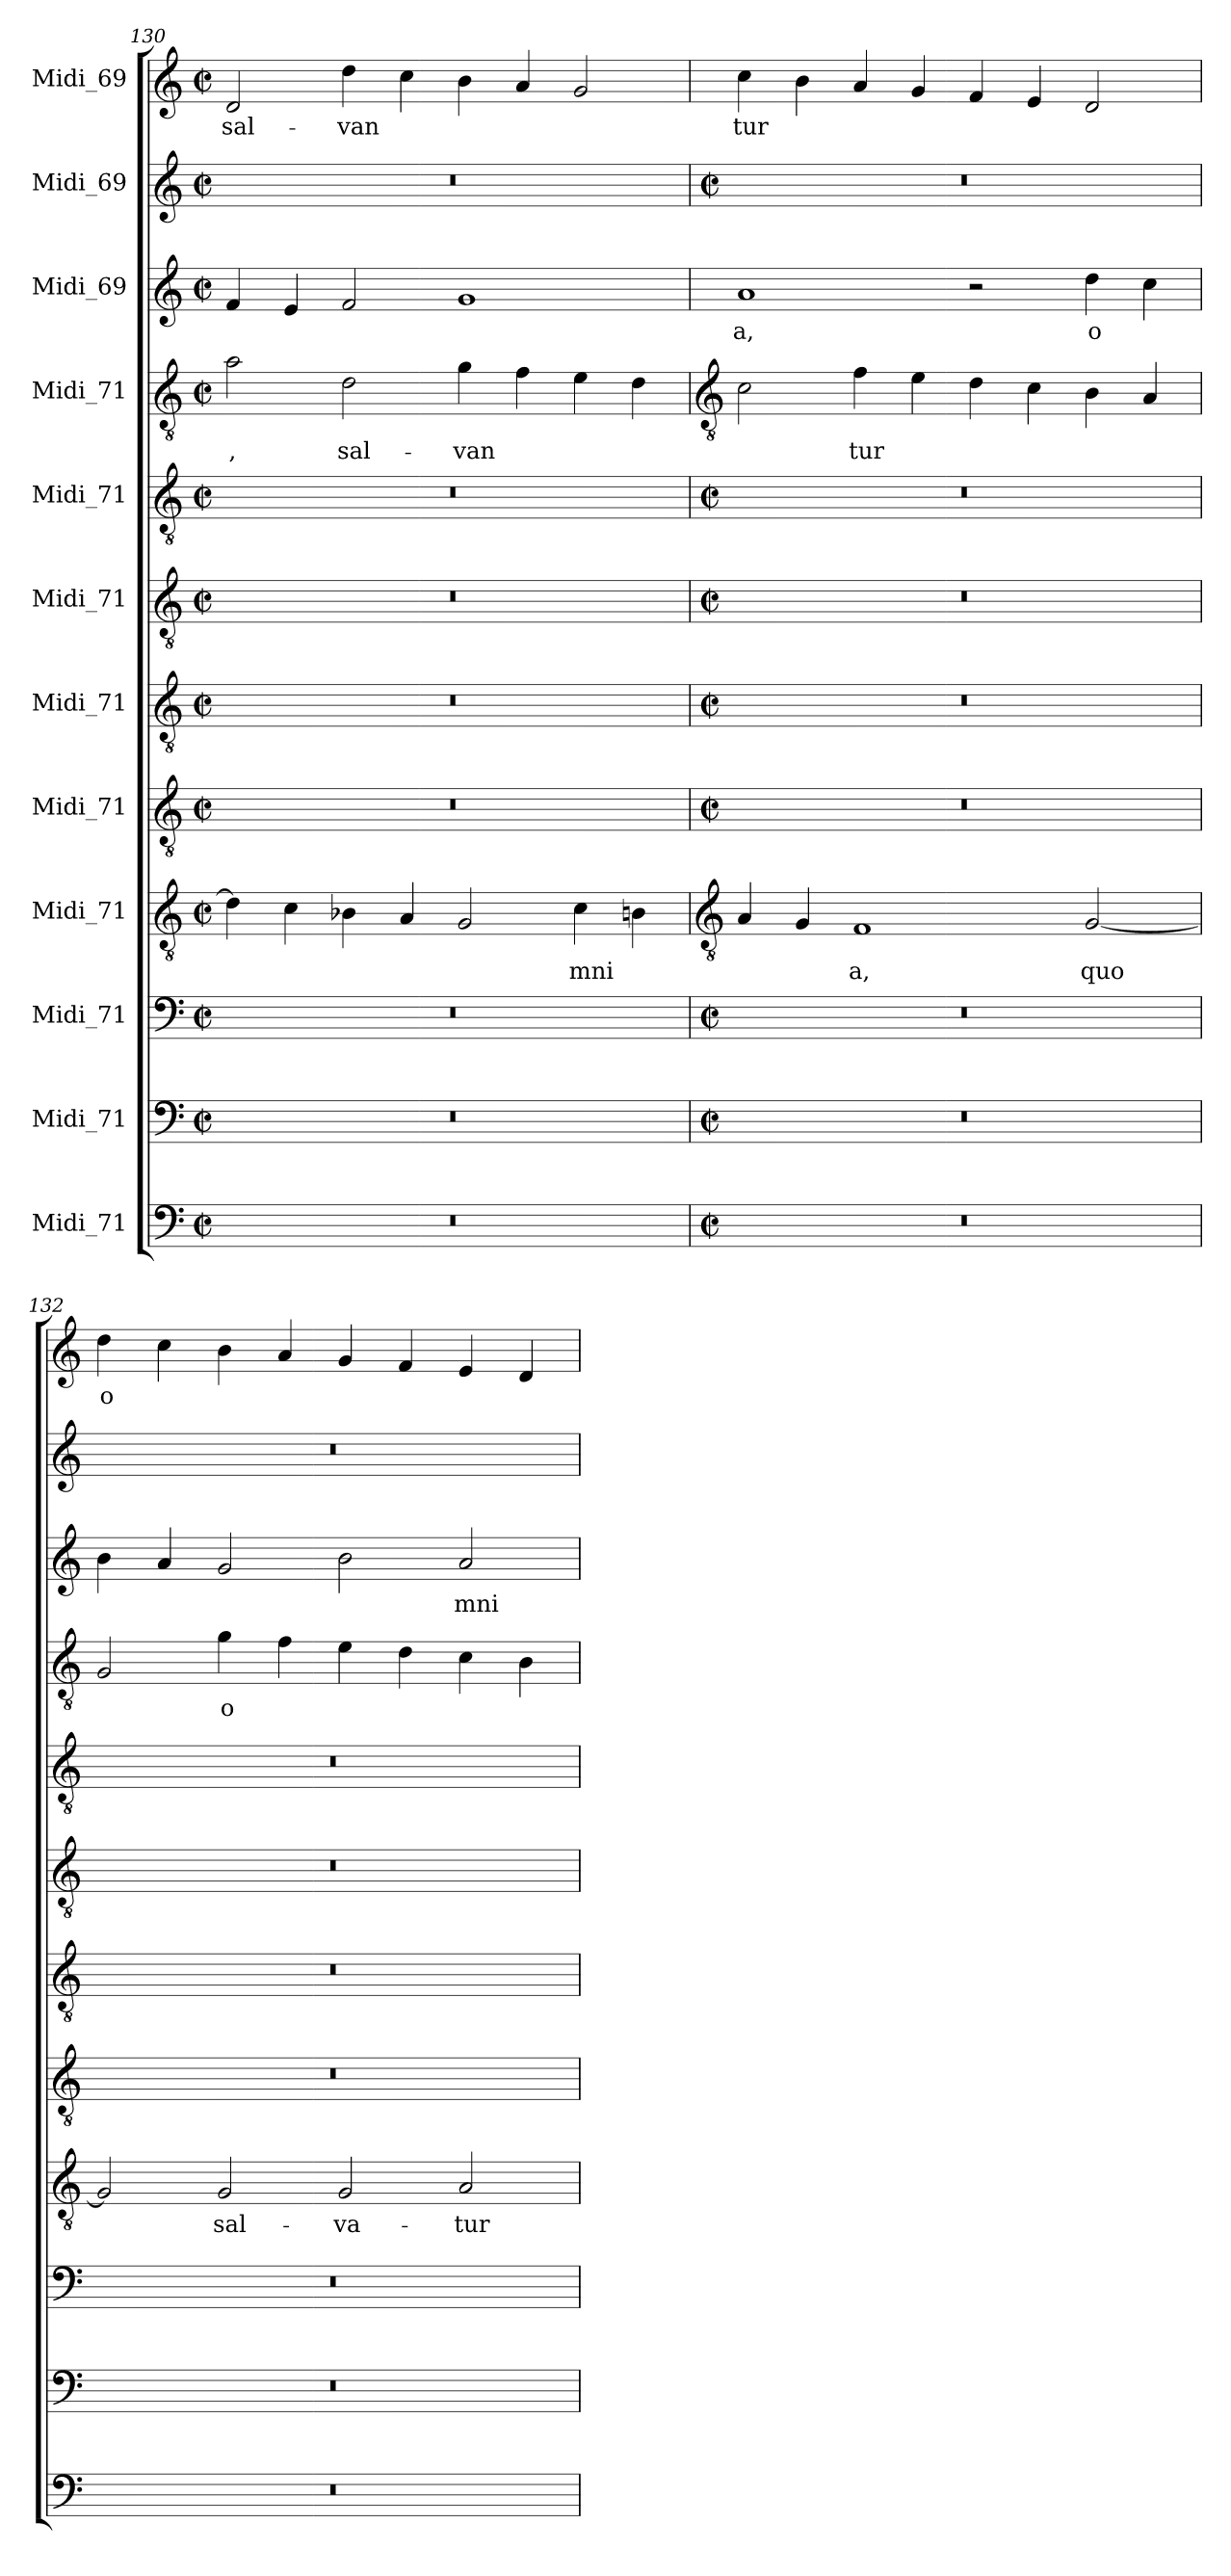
**kern	**kern	**kern	**kern	**text	**kern	**kern	**kern	**kern	**kern	**text	**kern	**text	**kern	**kern	**text
*part12	*part11	*part10	*part9	*part9	*part8	*part7	*part6	*part5	*part4	*part4	*part3	*part3	*part2	*part1	*part1
*staff12	*staff11	*staff10	*staff9	*staff9	*staff8	*staff7	*staff6	*staff5	*staff4	*staff4	*staff3	*staff3	*staff2	*staff1	*staff1
*I"Midi_71	*I"Midi_71	*I"Midi_71	*I"Midi_71	*	*I"Midi_71	*I"Midi_71	*I"Midi_71	*I"Midi_71	*I"Midi_71	*	*I"Midi_69	*	*I"Midi_69	*I"Midi_69	*
*clefF4	*clefF4	*clefF4	*clefGv2	*	*clefGv2	*clefGv2	*clefGv2	*clefGv2	*clefGv2	*	*clefG2	*	*clefG2	*clefG2	*
*k[]	*k[]	*k[]	*k[]	*	*k[]	*k[]	*k[]	*k[]	*k[]	*	*k[]	*	*k[]	*k[]	*
*C:	*C:	*C:	*C:	*	*C:	*C:	*C:	*C:	*C:	*	*C:	*	*C:	*C:	*
*M4/2	*M4/2	*M4/2	*M4/2	*	*M4/2	*M4/2	*M4/2	*M4/2	*M4/2	*	*M4/2	*	*M4/2	*M4/2	*
*met(c|)	*met(c|)	*met(c|)	*met(c|)	*	*met(c|)	*met(c|)	*met(c|)	*met(c|)	*met(c|)	*	*met(c|)	*	*met(c|)	*met(c|)	*
=130	=130	=130	=130	=130	=130	=130	=130	=130	=130	=130	=130	=130	=130	=130	=130
!	!	!	!	!	!	!	!	!	!	!LO:LY:b	!	!	!	!	!LO:LY:b
0r	0r	0r	4d]	.	0r	0r	0r	0r	2a	,	4f	.	0r	2d	sal-
.	.	.	4c	.	.	.	.	.	.	.	4e	.	.	.	.
!	!	!	!	!	!	!	!	!	!	!LO:LY:b	!	!	!	!	!LO:LY:b
.	.	.	4B-X	.	.	.	.	.	2d	sal-	2f	.	.	4dd	-van
.	.	.	4A	.	.	.	.	.	.	.	.	.	.	4cc	.
!	!	!	!	!	!	!	!	!	!	!LO:LY:b	!	!	!	!	!
.	.	.	2G	.	.	.	.	.	4g	-van	1g	.	.	4b	.
.	.	.	.	.	.	.	.	.	4f	.	.	.	.	4a	.
!	!	!	!	!LO:LY:b	!	!	!	!	!	!	!	!	!	!	!
.	.	.	4c	mni	.	.	.	.	4e	.	.	.	.	2g	.
.	.	.	4Bn	.	.	.	.	.	4d	.	.	.	.	.	.
!!LO:LB:g=z
=131	=131	=131	=131	=131	=131	=131	=131	=131	=131	=131	=131	=131	=131	=131	=131
*	*	*	*clefGv2	*	*	*	*	*	*clefGv2	*	*	*	*	*	*
*M4/2	*M4/2	*M4/2	*	*	*M4/2	*M4/2	*M4/2	*M4/2	*	*	*	*	*M4/2	*	*
*met(c|)	*met(c|)	*met(c|)	*	*	*met(c|)	*met(c|)	*met(c|)	*met(c|)	*	*	*	*	*met(c|)	*	*
!	!	!	!	!	!	!	!	!	!	!	!	!LO:LY:b	!	!	!LO:LY:b
0r	0r	0r	4A	.	0r	0r	0r	0r	2c	.	1a	a,	0r	4cc	tur
.	.	.	4G	.	.	.	.	.	.	.	.	.	.	4b	.
!	!	!	!	!LO:LY:b	!	!	!	!	!	!LO:LY:b	!	!	!	!	!
.	.	.	1F	a,	.	.	.	.	4f	tur	.	.	.	4a	.
.	.	.	.	.	.	.	.	.	4e	.	.	.	.	4g	.
.	.	.	.	.	.	.	.	.	4d	.	2r	.	.	4f	.
.	.	.	.	.	.	.	.	.	4c	.	.	.	.	4e	.
!	!	!	!	!LO:LY:b	!	!	!	!	!	!	!	!LO:LY:b	!	!	!
.	.	.	[2G	quo	.	.	.	.	4B	.	4dd	o	.	2d	.
.	.	.	.	.	.	.	.	.	4A	.	4cc	.	.	.	.
=132	=132	=132	=132	=132	=132	=132	=132	=132	=132	=132	=132	=132	=132	=132	=132
!	!	!	!	!	!	!	!	!	!	!	!	!	!	!	!LO:LY:b
0r	0r	0r	2G]	.	0r	0r	0r	0r	2G	.	4b	.	0r	4dd	o
.	.	.	.	.	.	.	.	.	.	.	4a	.	.	4cc	.
!	!	!	!	!LO:LY:b	!	!	!	!	!	!LO:LY:b	!	!	!	!	!
.	.	.	2G	sal-	.	.	.	.	4g	o	2g	.	.	4b	.
.	.	.	.	.	.	.	.	.	4f	.	.	.	.	4a	.
!	!	!	!	!LO:LY:b	!	!	!	!	!	!	!	!	!	!	!
.	.	.	2G	-va-	.	.	.	.	4e	.	2b	.	.	4g	.
.	.	.	.	.	.	.	.	.	4d	.	.	.	.	4f	.
!	!	!	!	!LO:LY:b	!	!	!	!	!	!	!	!LO:LY:b	!	!	!
.	.	.	2A	-tur	.	.	.	.	4c	.	2a	mni-	.	4e	.
.	.	.	.	.	.	.	.	.	4B	.	.	.	.	4d	.
=	=	=	=	=	=	=	=	=	=	=	=	=	=	=	=
*-	*-	*-	*-	*-	*-	*-	*-	*-	*-	*-	*-	*-	*-	*-	*-
